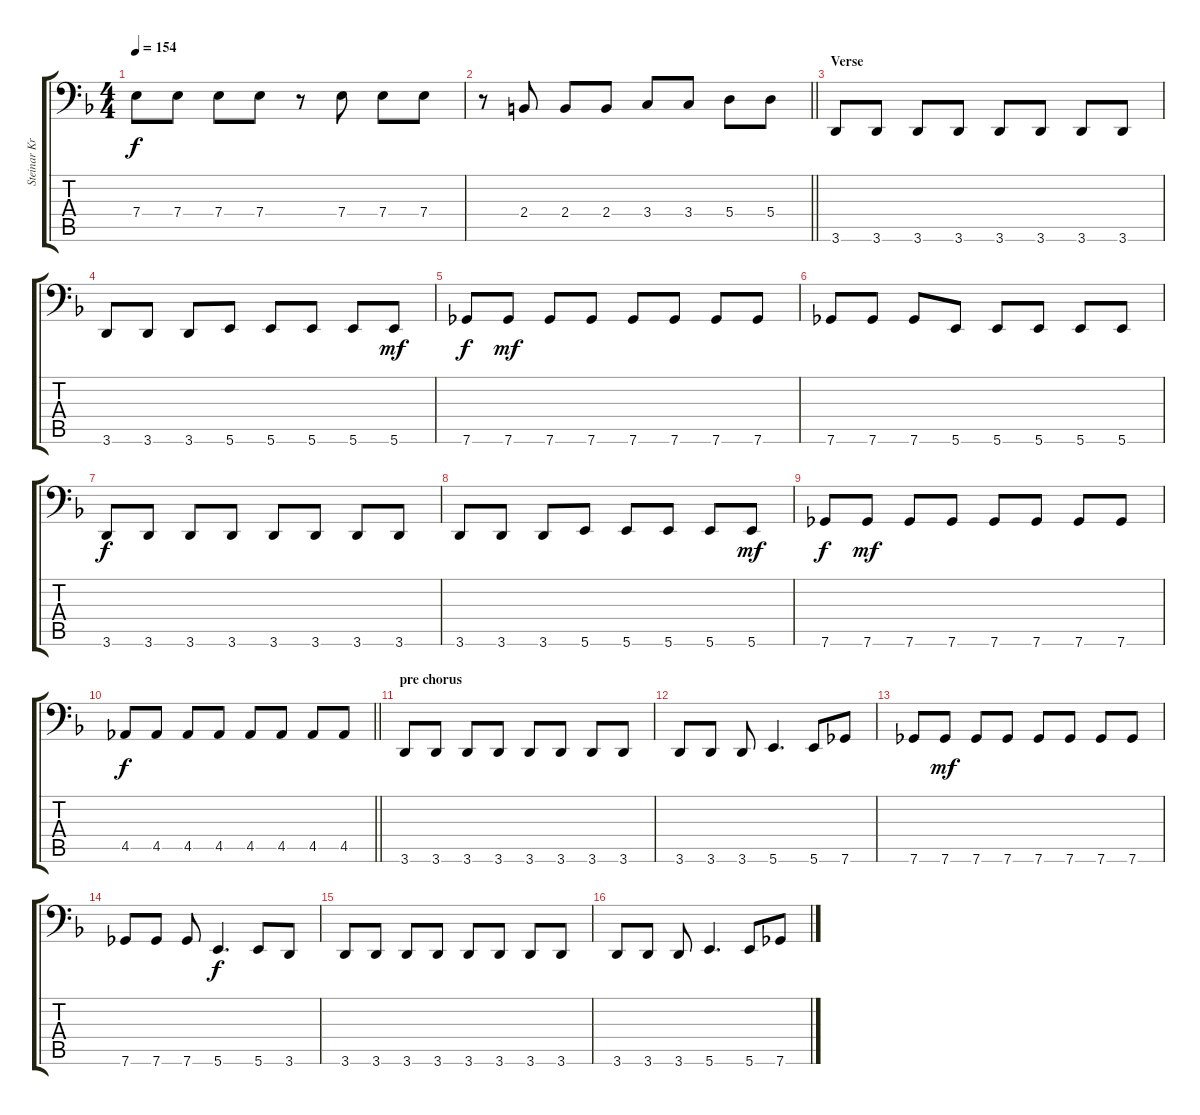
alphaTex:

\track ("Steinar Krokmo" "Steinar Kr") {instrument electricbassfinger}
\staff {score tabs}
\tuning (C3 G2 D2 A1 E1 B0) {hide}
\ts (4 4)
\tempo 154
\clef f4
\ks f
7.4.8{dy f} 7.4.8 7.4.8 7.4.8 r.8 7.4.8 7.4.8 7.4.8 |
\barLineRight lightlight
r.8 2.4.8 2.4.8 2.4.8 3.4.8 3.4.8 5.4.8 5.4.8 |
\section ("" "Verse")
3.6.8 3.6.8 3.6.8 3.6.8 3.6.8 3.6.8 3.6.8 3.6.8 |
3.6.8 3.6.8 3.6.8 5.6.8 5.6.8 5.6.8 5.6.8 5.6.8{dy mf} |
7.6.8{dy f} 7.6.8{dy mf} 7.6.8 7.6.8 7.6.8 7.6.8 7.6.8 7.6.8 |
7.6.8 7.6.8 7.6.8 5.6.8 5.6.8 5.6.8 5.6.8 5.6.8 |
3.6.8{dy f} 3.6.8 3.6.8 3.6.8 3.6.8 3.6.8 3.6.8 3.6.8 |
3.6.8 3.6.8 3.6.8 5.6.8 5.6.8 5.6.8 5.6.8 5.6.8{dy mf} |
7.6.8{dy f} 7.6.8{dy mf} 7.6.8 7.6.8 7.6.8 7.6.8 7.6.8 7.6.8 |
\barLineRight lightlight
4.5.8{dy f} 4.5.8 4.5.8 4.5.8 4.5.8 4.5.8 4.5.8 4.5.8 |
\section ("" "pre chorus")
3.6.8 3.6.8 3.6.8 3.6.8 3.6.8 3.6.8 3.6.8 3.6.8 |
3.6.8 3.6.8 3.6.8 5.6.4{d} 5.6.8 7.6.8 |
7.6.8 7.6.8{dy mf} 7.6.8 7.6.8 7.6.8 7.6.8 7.6.8 7.6.8 |
7.6.8 7.6.8 7.6.8 5.6.4{d dy f} 5.6.8 3.6.8 |
3.6.8 3.6.8 3.6.8 3.6.8 3.6.8 3.6.8 3.6.8 3.6.8 |
3.6.8 3.6.8 3.6.8 5.6.4{d} 5.6.8 7.6.8
